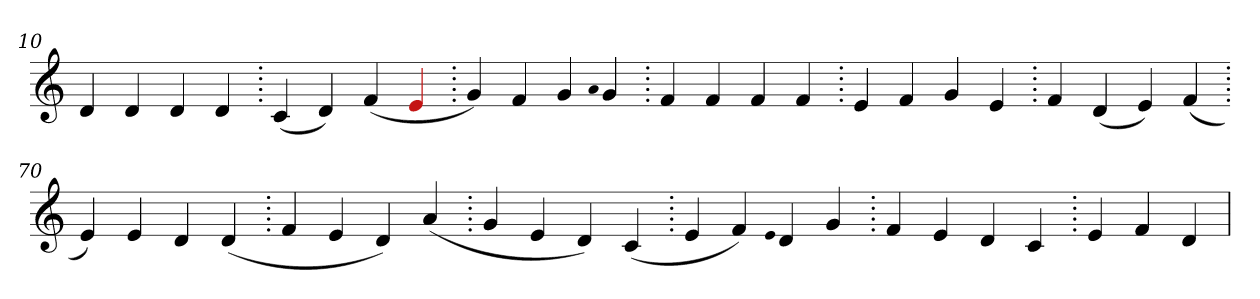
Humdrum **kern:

**kern
*part1
*staff1
*clefG2
=10.
4d
4d
4d
4d
=20.
(>4c
4d)
(>4f
4Re
=30.
4g)
4f
4g
qqa
4g
=40.
4f
4f
4f
4f
=50.
4e
4f
4g
4e
=60.
4f
(>4d
4e)
(>4f
=70.
4e)
4e
4d
(>4d
=80.
4f
4e
4d)
(>4a
=90.
4g
4e
4d)
(>4c
=100.
4e
4f)
qqe
4d
4g
=110.
4f
4e
4d
4c
=120.
4e
4f
4d
=
*-
